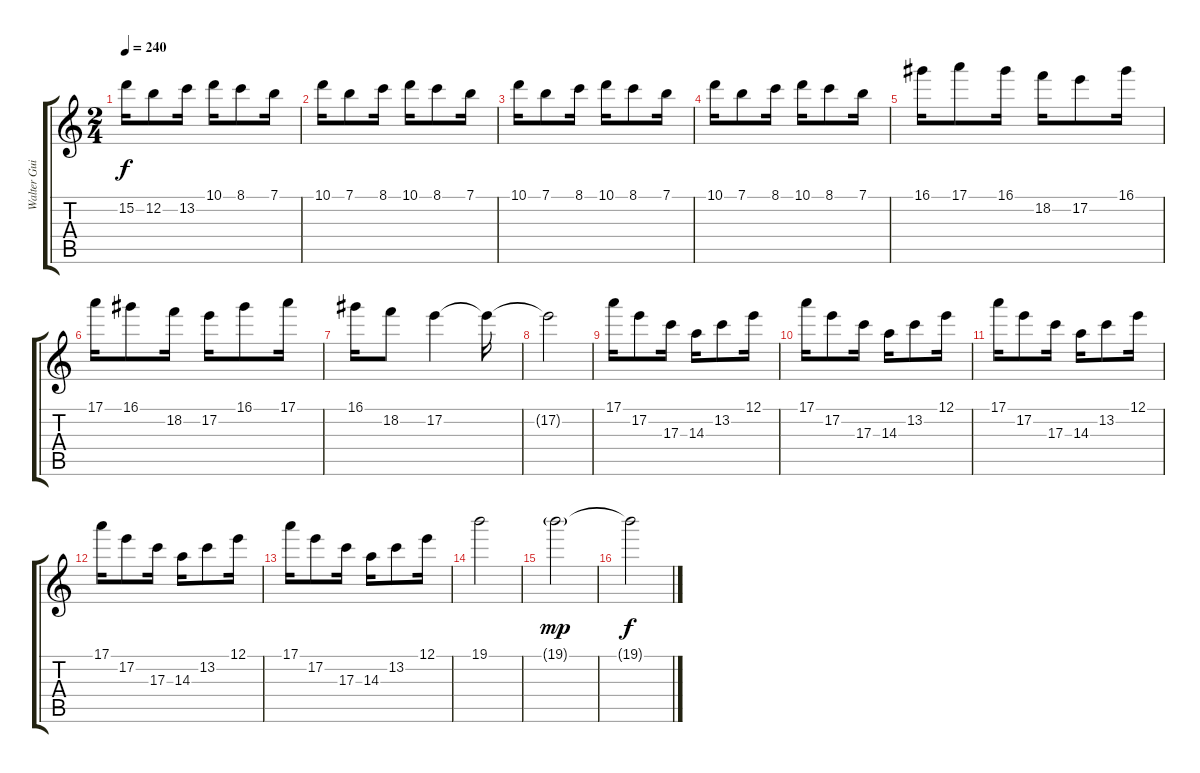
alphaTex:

\track ("Walter Guiardino" "Walter Gui") {instrument distortionguitar}
\staff {score tabs}
\tuning (E4 B3 G3 D3 A2 E2) {hide}
\ts (2 4)
\tempo 240
\clef g2
\ks c
15.2.16{dy f} 12.2.8 13.2.16 10.1.16 8.1.8 7.1.16 |
10.1.16 7.1.8 8.1.16 10.1.16 8.1.8 7.1.16 |
10.1.16 7.1.8 8.1.16 10.1.16 8.1.8 7.1.16 |
10.1.16 7.1.8 8.1.16 10.1.16 8.1.8 7.1.16 |
16.1.16 17.1.8 16.1.16 18.2.16 17.2.8 16.1.16 |
17.1.16 16.1.8 18.2.16 17.2.16 16.1.8 17.1.16 |
16.1.16 18.2.8 17.2.4 17.2{t}.16 |
17.2{t}.2 |
17.1.16 17.2.8 17.3.16 14.3.16 13.2.8 12.1.16 |
17.1.16 17.2.8 17.3.16 14.3.16 13.2.8 12.1.16 |
17.1.16 17.2.8 17.3.16 14.3.16 13.2.8 12.1.16 |
17.1.16 17.2.8 17.3.16 14.3.16 13.2.8 12.1.16 |
17.1.16 17.2.8 17.3.16 14.3.16 13.2.8 12.1.16 |
19.1.2 |
19.1{g}.2{dy mp} |
19.1{t}.2{dy f}
